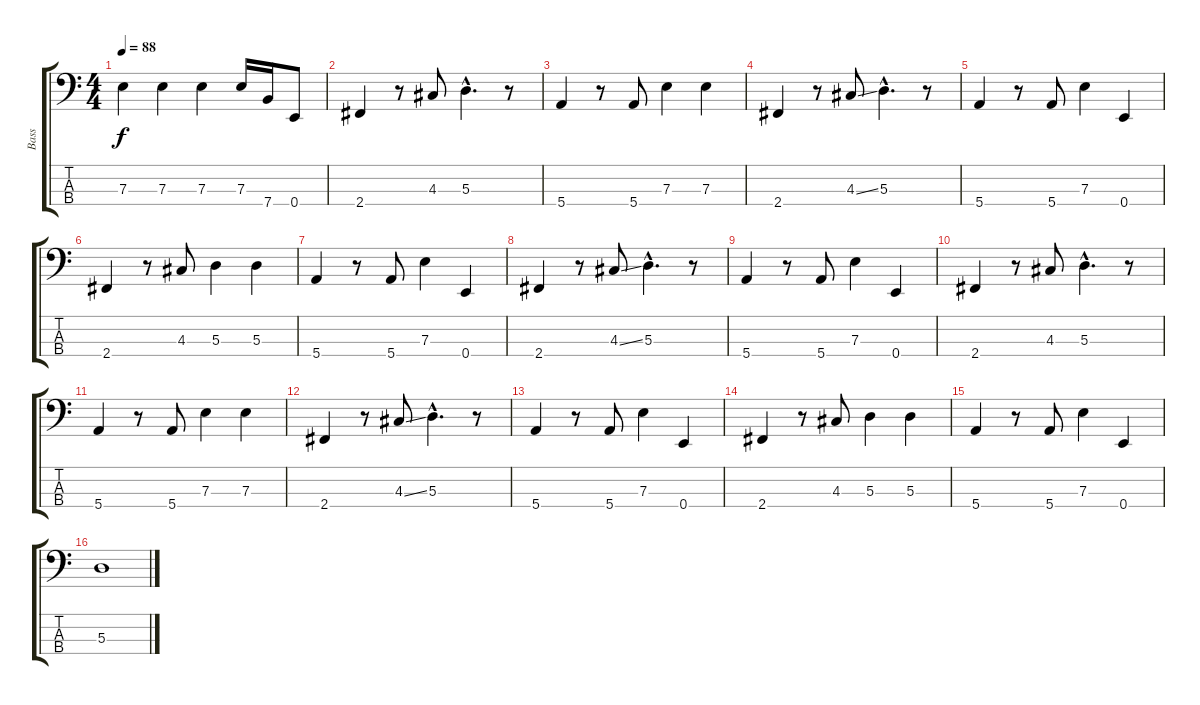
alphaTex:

\track ("Bass" "Bass") {instrument electricbassfinger}
\staff {score tabs}
\tuning (G2 D2 A1 E1) {hide}
\ts (4 4)
\tempo 88
\clef f4
\ks c
7.3.4{dy f} 7.3.4 7.3.4 7.3.16 7.4.16 0.4.8 |
2.4.4 r.8 4.3.8 5.3{hac}.4{d} r.8 |
5.4.4 r.8 5.4.8 7.3.4 7.3.4 |
2.4.4 r.8 4.3{ss}.8 5.3{hac}.4{d} r.8 |
5.4.4 r.8 5.4.8 7.3.4 0.4.4 |
2.4.4 r.8 4.3.8 5.3.4 5.3.4 |
5.4.4 r.8 5.4.8 7.3.4 0.4.4 |
2.4.4 r.8 4.3{ss}.8 5.3{hac}.4{d} r.8 |
5.4.4 r.8 5.4.8 7.3.4 0.4.4 |
2.4.4 r.8 4.3.8 5.3{hac}.4{d} r.8 |
5.4.4 r.8 5.4.8 7.3.4 7.3.4 |
2.4.4 r.8 4.3{ss}.8 5.3{hac}.4{d} r.8 |
5.4.4 r.8 5.4.8 7.3.4 0.4.4 |
2.4.4 r.8 4.3.8 5.3.4 5.3.4 |
5.4.4 r.8 5.4.8 7.3.4 0.4.4 |
5.3.1
